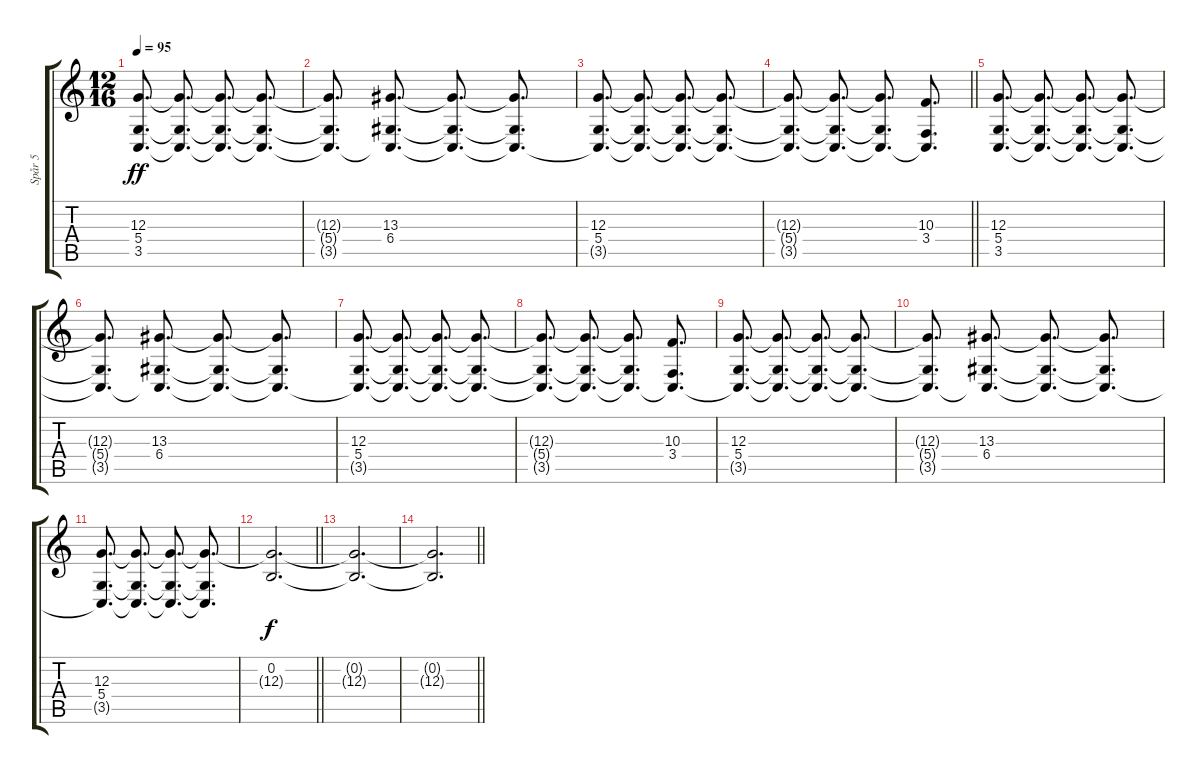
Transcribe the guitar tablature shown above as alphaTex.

\track ("Spår 5" "Spår 5") {instrument synthstrings2}
\staff {score tabs}
\tuning (E4 B3 G3 D3 A2 E2) {hide}
\ts (12 16)
\tempo 95
\clef g2
\ks c
(12.3 5.4 3.5{t}).8{d dy ff instrument synthstrings1} (12.3{t} 5.4{t} 3.5{t}).8{d} (12.3{t} 5.4{t} 3.5{t}).8{d} (12.3{t} 5.4{t} 3.5{t}).8{d} |
(12.3{t} 5.4{t} 3.5{t}).8{d instrument synthstrings1} (13.3 6.4 3.5{t}).8{d} (13.3{t} 6.4{t} 3.5{t}).8{d} (13.3{t} 6.4{t} 3.5{t}).8{d} |
(12.3 5.4 3.5{t}).8{d instrument synthstrings1} (12.3{t} 5.4{t} 3.5{t}).8{d} (12.3{t} 5.4{t} 3.5{t}).8{d} (12.3{t} 5.4{t} 3.5{t}).8{d} |
\barLineRight lightlight
(12.3{t} 5.4{t} 3.5{t}).8{d instrument synthstrings1} (12.3{t} 5.4{t} 3.5{t}).8{d} (12.3{t} 5.4{t} 3.5{t}).8{d} (10.3 3.4 3.5{t}).8{d} |
(12.3 5.4 3.5).8{d volume 10 instrument synthstrings1} (12.3{t} 5.4{t} 3.5{t}).8{d} (12.3{t} 5.4{t} 3.5{t}).8{d} (12.3{t} 5.4{t} 3.5{t}).8{d} |
(12.3{t} 5.4{t} 3.5{t}).8{d instrument synthstrings1} (13.3 6.4 3.5{t}).8{d} (13.3{t} 6.4{t} 3.5{t}).8{d} (13.3{t} 6.4{t} 3.5{t}).8{d} |
(12.3 5.4 3.5{t}).8{d instrument synthstrings1} (12.3{t} 5.4{t} 3.5{t}).8{d} (12.3{t} 5.4{t} 3.5{t}).8{d} (12.3{t} 5.4{t} 3.5{t}).8{d} |
(12.3{t} 5.4{t} 3.5{t}).8{d instrument synthstrings1} (12.3{t} 5.4{t} 3.5{t}).8{d} (12.3{t} 5.4{t} 3.5{t}).8{d} (10.3 3.4 3.5{t}).8{d} |
(12.3 5.4 3.5{t}).8{d instrument synthstrings1} (12.3{t} 5.4{t} 3.5{t}).8{d} (12.3{t} 5.4{t} 3.5{t}).8{d} (12.3{t} 5.4{t} 3.5{t}).8{d} |
(12.3{t} 5.4{t} 3.5{t}).8{d instrument synthstrings1} (13.3 6.4 3.5{t}).8{d} (13.3{t} 6.4{t} 3.5{t}).8{d} (13.3{t} 6.4{t} 3.5{t}).8{d} |
(12.3 5.4 3.5{t}).8{d volume 0 instrument synthstrings1} (12.3{t} 5.4{t} 3.5{t}).8{d} (12.3{t} 5.4{t} 3.5{t}).8{d} (12.3{t} 5.4{t} 3.5{t}).8{d} |
\barLineRight lightlight
(0.2 12.3{t}).2{d dy f} |
(0.2{t} 12.3{t}).2{d} |
\barLineRight lightlight
(0.2{t} 12.3{t}).2{d}
